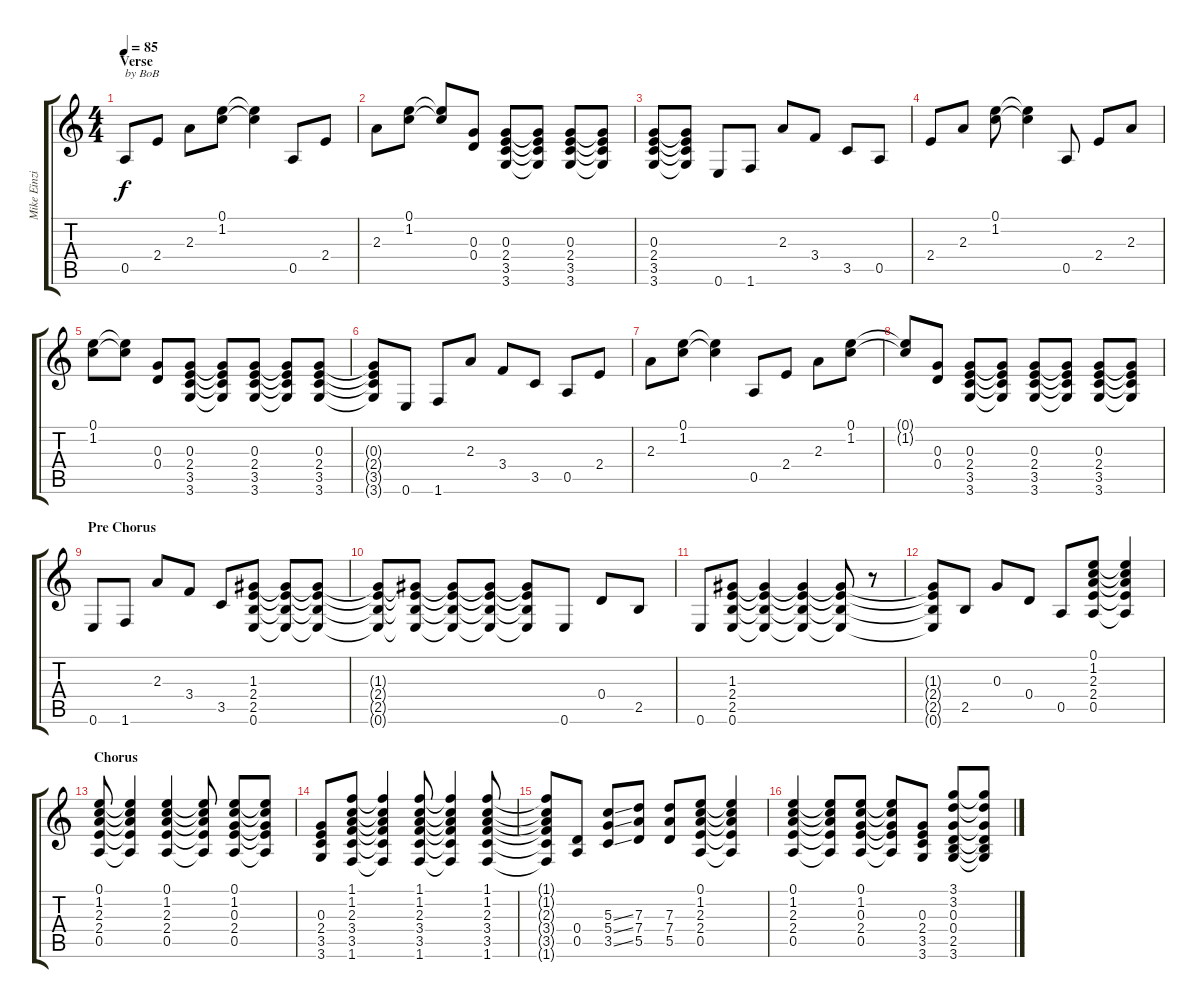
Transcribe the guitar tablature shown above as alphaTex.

\track ("Mike Einziger" "Mike Einzi") {instrument electricguitarjazz}
\staff {score tabs}
\tuning (E4 B3 G3 D3 A2 E2) {hide}
\ts (4 4)
\section ("" "Verse")
\tempo 85
\clef g2
\ks c
0.5.8{txt "by BoB" dy f instrument electricguitarjazz} 2.4.8 2.3.8 (0.1 1.2).8 (0.1{t} 1.2{t}).4 0.5.8 2.4.8 |
2.3.8 (0.1 1.2).8 (0.1{t} 1.2{t}).8 (0.3 0.4).8 (0.3 2.4 3.5 3.6).8 (0.3{t} 2.4{t} 3.5{t} 3.6{t}).8 (0.3 2.4 3.5 3.6).8 (0.3{t} 2.4{t} 3.5{t} 3.6{t}).8 |
(0.3 2.4 3.5 3.6).8 (0.3{t} 2.4{t} 3.5{t} 3.6{t}).8 0.6.8 1.6.8 2.3.8 3.4.8 3.5.8 0.5.8 |
2.4.8 2.3.8 (0.1 1.2).8 (0.1{t} 1.2{t}).4 0.5.8 2.4.8 2.3.8 |
(0.1 1.2).8 (0.1{t} 1.2{t}).8 (0.3 0.4).8 (0.3 2.4 3.5 3.6).8 (0.3{t} 2.4{t} 3.5{t} 3.6{t}).8 (0.3 2.4 3.5 3.6).8 (0.3{t} 2.4{t} 3.5{t} 3.6{t}).8 (0.3 2.4 3.5 3.6).8 |
(0.3{t} 2.4{t} 3.5{t} 3.6{t}).8 0.6.8 1.6.8 2.3.8 3.4.8 3.5.8 0.5.8 2.4.8 |
2.3.8 (0.1 1.2).8 (0.1{t} 1.2{t}).4 0.5.8 2.4.8 2.3.8 (0.1 1.2).8 |
(0.1{t} 1.2{t}).8 (0.3 0.4).8 (0.3 2.4 3.5 3.6).8 (0.3{t} 2.4{t} 3.5{t} 3.6{t}).8 (0.3 2.4 3.5 3.6).8 (0.3{t} 2.4{t} 3.5{t} 3.6{t}).8 (0.3 2.4 3.5 3.6).8 (0.3{t} 2.4{t} 3.5{t} 3.6{t}).8 |
\section ("" "Pre Chorus")
0.6.8 1.6.8 2.3.8 3.4.8 3.5.8 (1.3 2.4 2.5 0.6).8 (1.3{t} 2.4{t} 2.5{t} 0.6{t}).8 (1.3{t} 2.4{t} 2.5{t} 0.6{t}).8 |
(1.3{t} 2.4{t} 2.5{t} 0.6{t}).8 (1.3{t} 2.4{t} 2.5{t} 0.6{t}).8 (1.3{t} 2.4{t} 2.5{t} 0.6{t}).8 (1.3{t} 2.4{t} 2.5{t} 0.6{t}).8 (1.3{t} 2.4{t} 2.5{t} 0.6{t}).8 0.6.8 0.4.8 2.5.8 |
0.6.8 (1.3 2.4 2.5 0.6).8 (1.3{t} 2.4{t} 2.5{t} 0.6{t}).4 (1.3{t} 2.4{t} 2.5{t} 0.6{t}).4 (1.3{t} 2.4{t} 2.5{t} 0.6{t}).8 r.8 |
(1.3{t} 2.4{t} 2.5{t} 0.6{t}).8 2.5.8 0.3.8 0.4.8 0.5.8 (0.1 1.2 2.3 2.4 0.5).8 (0.1{t} 1.2{t} 2.3{t} 2.4{t} 0.5{t}).4 |
\section ("" "Chorus")
(0.1 1.2 2.3 2.4 0.5).8 (0.1{t} 1.2{t} 2.3{t} 2.4{t} 0.5{t}).4 (0.1 1.2 2.3 2.4 0.5).4 (0.1{t} 1.2{t} 2.3{t} 2.4{t} 0.5{t}).8 (0.1 1.2 0.3 2.4 0.5).8 (0.1{t} 1.2{t} 0.3{t} 2.4{t} 0.5{t}).8 |
(0.3 2.4 3.5 3.6).8 (1.1 1.2 2.3 3.4 3.5 1.6).8 (1.1{t} 1.2{t} 2.3{t} 3.4{t} 3.5{t} 1.6{t}).4 (1.1 1.2 2.3 3.4 3.5 1.6).8 (1.1{t} 1.2{t} 2.3{t} 3.4{t} 3.5{t} 1.6{t}).4 (1.1 1.2 2.3 3.4 3.5 1.6).8 |
(1.1{t} 1.2{t} 2.3{t} 3.4{t} 3.5{t} 1.6{t}).8 (0.4 0.5).8 (5.3{ss} 5.4{ss} 3.5{ss}).8 (7.3 7.4 5.5).8 (7.3 7.4 5.5).8 (0.1 1.2 2.3 2.4 0.5).8 (0.1{t} 1.2{t} 2.3{t} 2.4{t} 0.5{t}).4 |
(0.1 1.2 2.3 2.4 0.5).4 (0.1{t} 1.2{t} 2.3{t} 2.4{t} 0.5{t}).8 (0.1 1.2 0.3 2.4 0.5).8 (0.1{t} 1.2{t} 0.3{t} 2.4{t} 0.5{t}).8 (0.3 2.4 3.5 3.6).8 (3.1 3.2 0.3 0.4 2.5 3.6).8 (3.1{t} 3.2{t} 0.3{t} 0.4{t} 2.5{t} 3.6{t}).8
